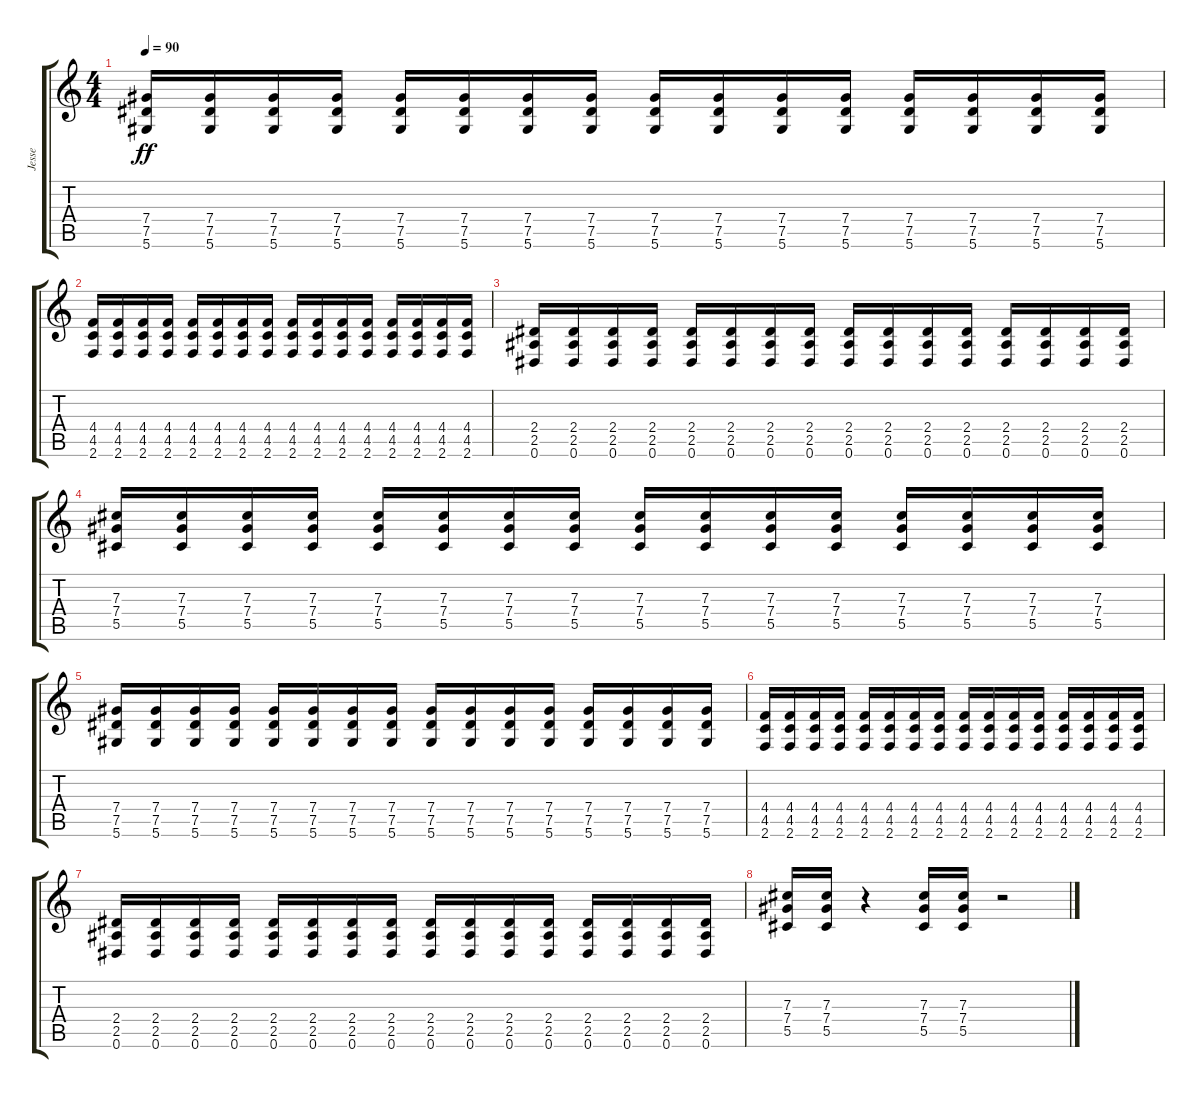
\track ("Jesse" "Jesse") {instrument distortionguitar}
\staff {score tabs}
\tuning (Eb4 Bb3 Gb3 Db3 Ab2 Eb2) {hide}
\ts (4 4)
\tempo 90
\clef g2
\ks c
(7.4 7.5 5.6).16{dy ff} (7.4 7.5 5.6).16 (7.4 7.5 5.6).16 (7.4 7.5 5.6).16 (7.4 7.5 5.6).16 (7.4 7.5 5.6).16 (7.4 7.5 5.6).16 (7.4 7.5 5.6).16 (7.4 7.5 5.6).16 (7.4 7.5 5.6).16 (7.4 7.5 5.6).16 (7.4 7.5 5.6).16 (7.4 7.5 5.6).16 (7.4 7.5 5.6).16 (7.4 7.5 5.6).16 (7.4 7.5 5.6).16 |
(4.4 4.5 2.6).16 (4.4 4.5 2.6).16 (4.4 4.5 2.6).16 (4.4 4.5 2.6).16 (4.4 4.5 2.6).16 (4.4 4.5 2.6).16 (4.4 4.5 2.6).16 (4.4 4.5 2.6).16 (4.4 4.5 2.6).16 (4.4 4.5 2.6).16 (4.4 4.5 2.6).16 (4.4 4.5 2.6).16 (4.4 4.5 2.6).16 (4.4 4.5 2.6).16 (4.4 4.5 2.6).16 (4.4 4.5 2.6).16 |
(2.4 2.5 0.6).16 (2.4 2.5 0.6).16 (2.4 2.5 0.6).16 (2.4 2.5 0.6).16 (2.4 2.5 0.6).16 (2.4 2.5 0.6).16 (2.4 2.5 0.6).16 (2.4 2.5 0.6).16 (2.4 2.5 0.6).16 (2.4 2.5 0.6).16 (2.4 2.5 0.6).16 (2.4 2.5 0.6).16 (2.4 2.5 0.6).16 (2.4 2.5 0.6).16 (2.4 2.5 0.6).16 (2.4 2.5 0.6).16 |
(7.3 7.4 5.5).16 (7.3 7.4 5.5).16 (7.3 7.4 5.5).16 (7.3 7.4 5.5).16 (7.3 7.4 5.5).16 (7.3 7.4 5.5).16 (7.3 7.4 5.5).16 (7.3 7.4 5.5).16 (7.3 7.4 5.5).16 (7.3 7.4 5.5).16 (7.3 7.4 5.5).16 (7.3 7.4 5.5).16 (7.3 7.4 5.5).16 (7.3 7.4 5.5).16 (7.3 7.4 5.5).16 (7.3 7.4 5.5).16 |
(7.4 7.5 5.6).16 (7.4 7.5 5.6).16 (7.4 7.5 5.6).16 (7.4 7.5 5.6).16 (7.4 7.5 5.6).16 (7.4 7.5 5.6).16 (7.4 7.5 5.6).16 (7.4 7.5 5.6).16 (7.4 7.5 5.6).16 (7.4 7.5 5.6).16 (7.4 7.5 5.6).16 (7.4 7.5 5.6).16 (7.4 7.5 5.6).16 (7.4 7.5 5.6).16 (7.4 7.5 5.6).16 (7.4 7.5 5.6).16 |
(4.4 4.5 2.6).16 (4.4 4.5 2.6).16 (4.4 4.5 2.6).16 (4.4 4.5 2.6).16 (4.4 4.5 2.6).16 (4.4 4.5 2.6).16 (4.4 4.5 2.6).16 (4.4 4.5 2.6).16 (4.4 4.5 2.6).16 (4.4 4.5 2.6).16 (4.4 4.5 2.6).16 (4.4 4.5 2.6).16 (4.4 4.5 2.6).16 (4.4 4.5 2.6).16 (4.4 4.5 2.6).16 (4.4 4.5 2.6).16 |
(2.4 2.5 0.6).16 (2.4 2.5 0.6).16 (2.4 2.5 0.6).16 (2.4 2.5 0.6).16 (2.4 2.5 0.6).16 (2.4 2.5 0.6).16 (2.4 2.5 0.6).16 (2.4 2.5 0.6).16 (2.4 2.5 0.6).16 (2.4 2.5 0.6).16 (2.4 2.5 0.6).16 (2.4 2.5 0.6).16 (2.4 2.5 0.6).16 (2.4 2.5 0.6).16 (2.4 2.5 0.6).16 (2.4 2.5 0.6).16 |
(7.3 7.4 5.5).16 (7.3 7.4 5.5).16 r.4 (7.3 7.4 5.5).16 (7.3 7.4 5.5).16 r.2
